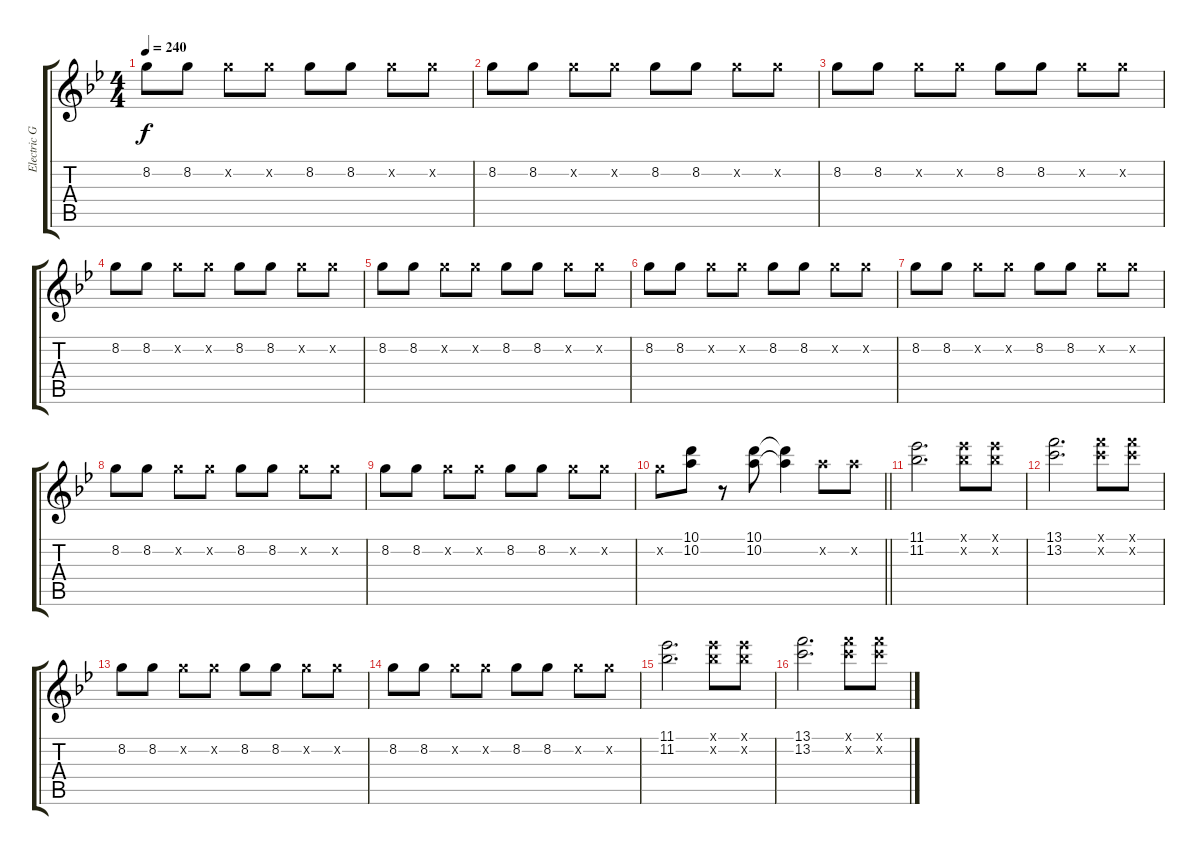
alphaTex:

\track ("Electric Guitar" "Electric G") {instrument overdrivenguitar}
\staff {score tabs}
\tuning (E4 B3 G3 D3 A2 E2) {hide}
\ts (4 4)
\tempo 240
\clef g2
\ks bb
8.2.8{dy f} 8.2.8 8.2{x}.8 8.2{x}.8 8.2.8 8.2.8 8.2{x}.8 8.2{x}.8 |
8.2.8 8.2.8 8.2{x}.8 8.2{x}.8 8.2.8 8.2.8 8.2{x}.8 8.2{x}.8 |
8.2.8 8.2.8 8.2{x}.8 8.2{x}.8 8.2.8 8.2.8 8.2{x}.8 8.2{x}.8 |
8.2.8 8.2.8 8.2{x}.8 8.2{x}.8 8.2.8 8.2.8 8.2{x}.8 8.2{x}.8 |
8.2.8 8.2.8 8.2{x}.8 8.2{x}.8 8.2.8 8.2.8 8.2{x}.8 8.2{x}.8 |
8.2.8 8.2.8 8.2{x}.8 8.2{x}.8 8.2.8 8.2.8 8.2{x}.8 8.2{x}.8 |
8.2.8 8.2.8 8.2{x}.8 8.2{x}.8 8.2.8 8.2.8 8.2{x}.8 8.2{x}.8 |
8.2.8 8.2.8 8.2{x}.8 8.2{x}.8 8.2.8 8.2.8 8.2{x}.8 8.2{x}.8 |
8.2.8 8.2.8 8.2{x}.8 8.2{x}.8 8.2.8 8.2.8 8.2{x}.8 8.2{x}.8 |
\barLineRight lightlight
8.2{x}.8 (10.1 10.2).8 r.8 (10.1 10.2).8 (10.1{t} 10.2{t}).4 10.2{x}.8 10.2{x}.8 |
\section ("" "")
(11.1 11.2).2{d} (11.1{x} 11.2{x}).8 (11.1{x} 11.2{x}).8 |
(13.1 13.2).2{d} (13.1{x} 13.2{x}).8 (13.1{x} 13.2{x}).8 |
8.2.8 8.2.8 8.2{x}.8 8.2{x}.8 8.2.8 8.2.8 8.2{x}.8 8.2{x}.8 |
8.2.8 8.2.8 8.2{x}.8 8.2{x}.8 8.2.8 8.2.8 8.2{x}.8 8.2{x}.8 |
(11.1 11.2).2{d} (11.1{x} 11.2{x}).8 (11.1{x} 11.2{x}).8 |
(13.1 13.2).2{d} (13.1{x} 13.2{x}).8 (13.1{x} 13.2{x}).8
